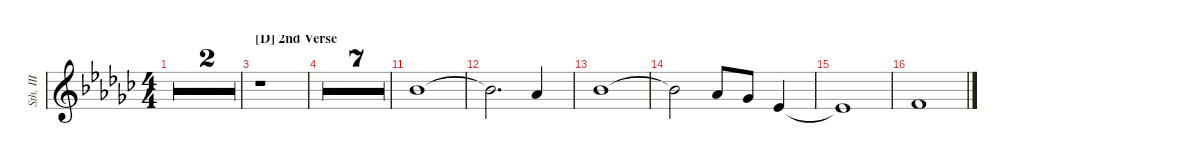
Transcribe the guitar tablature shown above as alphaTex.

\defaultSystemsLayout 4
\hideDynamics
\bracketExtendMode groupsimilarinstruments
\otherSystemsTrackNameOrientation horizontal
\track ("Synthesizer III" "Sth. III") {multiBarRest instrument choiraahs}
\staff {score}
\tuning (E4 B3 G3 D3 A2 E2)
\ts (4 4)
\tempo 139
\clef g2
\simile firstofdouble
\ks gb
|
\simile secondofdouble
|
\section ("D" "2nd Verse")
r.1{beam Down} |
r.1{beam Down} |
r.1{beam Down} |
r.1{beam Down} |
r.1{beam Down} |
r.1{beam Down} |
r.1{beam Down} |
r.1{beam Down} |
6.1{acc b}.1{beam Down} |
6.1{t acc b}.2{d beam Down} 4.1{acc b}.4{beam Up} |
6.1{acc b}.1{beam Down} |
6.1{t acc b}.2{beam Down} 4.1{acc b}.8{beam Up} 2.1{acc b}.8{beam Up} 4.2{acc b}.4{beam Up} |
4.2{t acc b}.1{beam Up} |
6.2{acc forcenatural}.1{beam Up}
